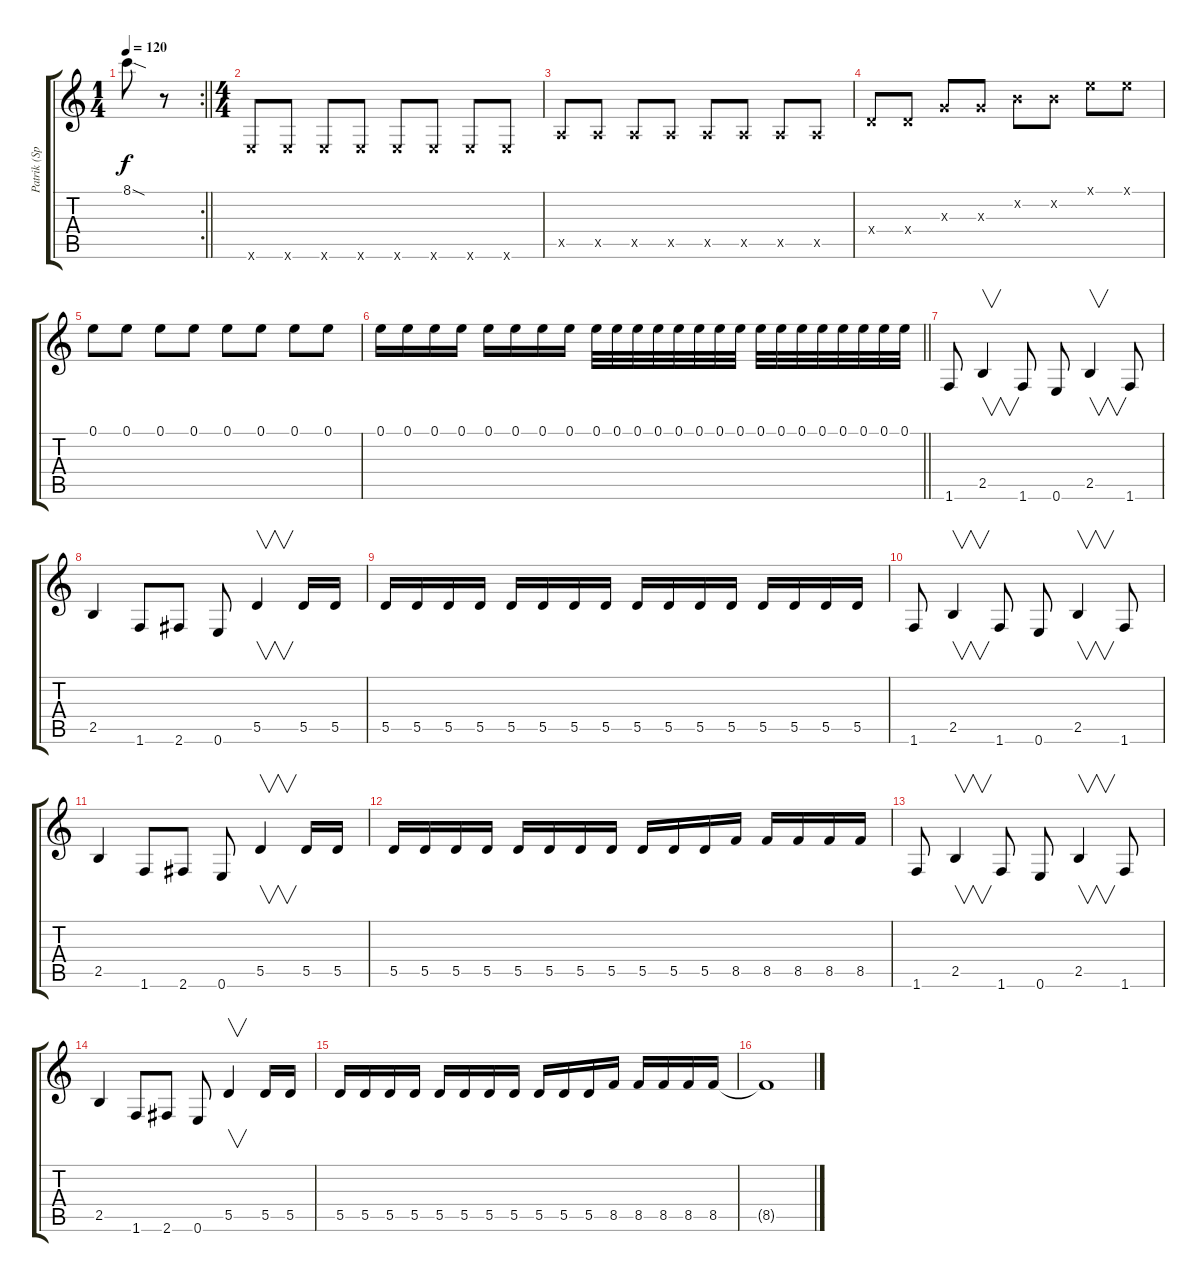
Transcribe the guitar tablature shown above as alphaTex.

\track ("Patrik (Speaker: metal)" "Patrik (Sp") {instrument distortionguitar}
\staff {score tabs}
\tuning (E4 B3 G3 D3 A2 E2) {hide}
\rc 2
\ts (1 4)
\tempo 120
\clef g2
\barLineRight lightlight
\ks c
8.1{sod}.8{dy f} r.8 |
\ts (4 4)
0.6{x}.8 0.6{x}.8 0.6{x}.8 0.6{x}.8 0.6{x}.8 0.6{x}.8 0.6{x}.8 0.6{x}.8 |
0.5{x}.8 0.5{x}.8 0.5{x}.8 0.5{x}.8 0.5{x}.8 0.5{x}.8 0.5{x}.8 0.5{x}.8 |
0.4{x}.8 0.4{x}.8 0.3{x}.8 0.3{x}.8 0.2{x}.8 0.2{x}.8 0.1{x}.8 0.1{x}.8 |
0.1.8 0.1.8 0.1.8 0.1.8 0.1.8 0.1.8 0.1.8 0.1.8 |
\barLineRight lightlight
0.1.16 0.1.16 0.1.16 0.1.16 0.1.16 0.1.16 0.1.16 0.1.16 0.1.32 0.1.32 0.1.32 0.1.32 0.1.32 0.1.32 0.1.32 0.1.32 0.1.32 0.1.32 0.1.32 0.1.32 0.1.32 0.1.32 0.1.32 0.1.32 |
1.6.8 2.5.4{v} 1.6.8 0.6.8 2.5.4{v} 1.6.8 |
2.5.4 1.6.8 2.6.8 0.6.8 5.5.4{v} 5.5.16 5.5.16 |
5.5.16 5.5.16 5.5.16 5.5.16 5.5.16 5.5.16 5.5.16 5.5.16 5.5.16 5.5.16 5.5.16 5.5.16 5.5.16 5.5.16 5.5.16 5.5.16 |
1.6.8 2.5.4{v} 1.6.8 0.6.8 2.5.4{v} 1.6.8 |
2.5.4 1.6.8 2.6.8 0.6.8 5.5.4{v} 5.5.16 5.5.16 |
5.5.16 5.5.16 5.5.16 5.5.16 5.5.16 5.5.16 5.5.16 5.5.16 5.5.16 5.5.16 5.5.16 8.5.16 8.5.16 8.5.16 8.5.16 8.5.16 |
1.6.8 2.5.4{v} 1.6.8 0.6.8 2.5.4{v} 1.6.8 |
2.5.4 1.6.8 2.6.8 0.6.8 5.5.4{v} 5.5.16 5.5.16 |
5.5.16 5.5.16 5.5.16 5.5.16 5.5.16 5.5.16 5.5.16 5.5.16 5.5.16 5.5.16 5.5.16 8.5.16 8.5.16 8.5.16 8.5.16 8.5.16 |
8.5{t}.1
